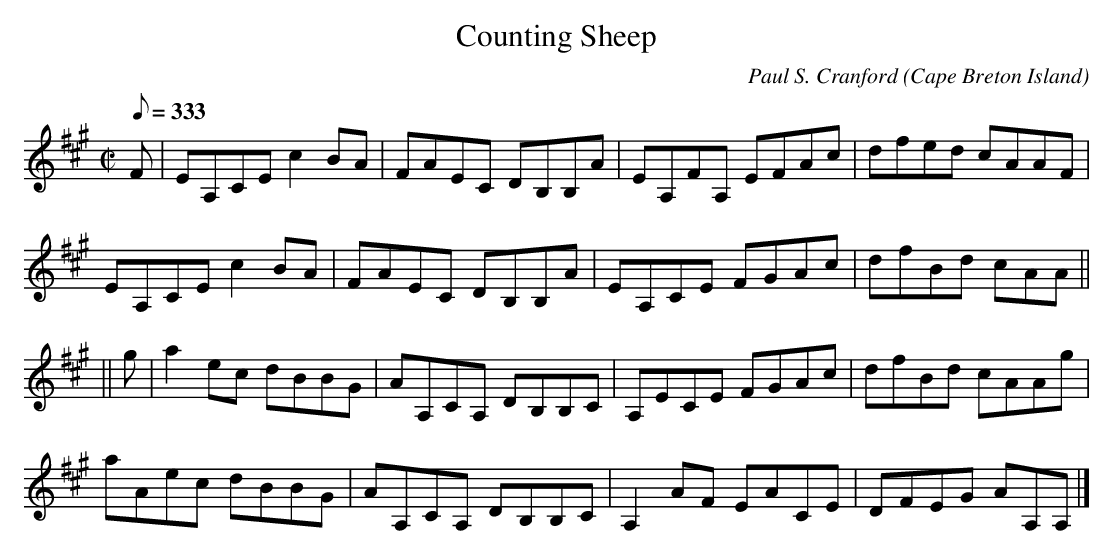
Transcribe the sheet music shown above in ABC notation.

X:1
T:Counting Sheep
C:Paul S. Cranford
O:Cape Breton Island
L:1/8
Q:333
M:C|
K:A
F|EA,CE c2 BA|FAEC DB,B,A|EA,FA, EFAc|dfed cAAF|
EA,CE c2 BA|FAEC DB,B,A|EA,CE FGAc|dfBd cAA||
||g|a2 ec dBBG|AA,CA, DB,B,C|A,ECE FGAc|dfBd cAAg|
aAec dBBG|AA,CA, DB,B,C|A,2 AF EACE|DFEG  AA,A,|]
